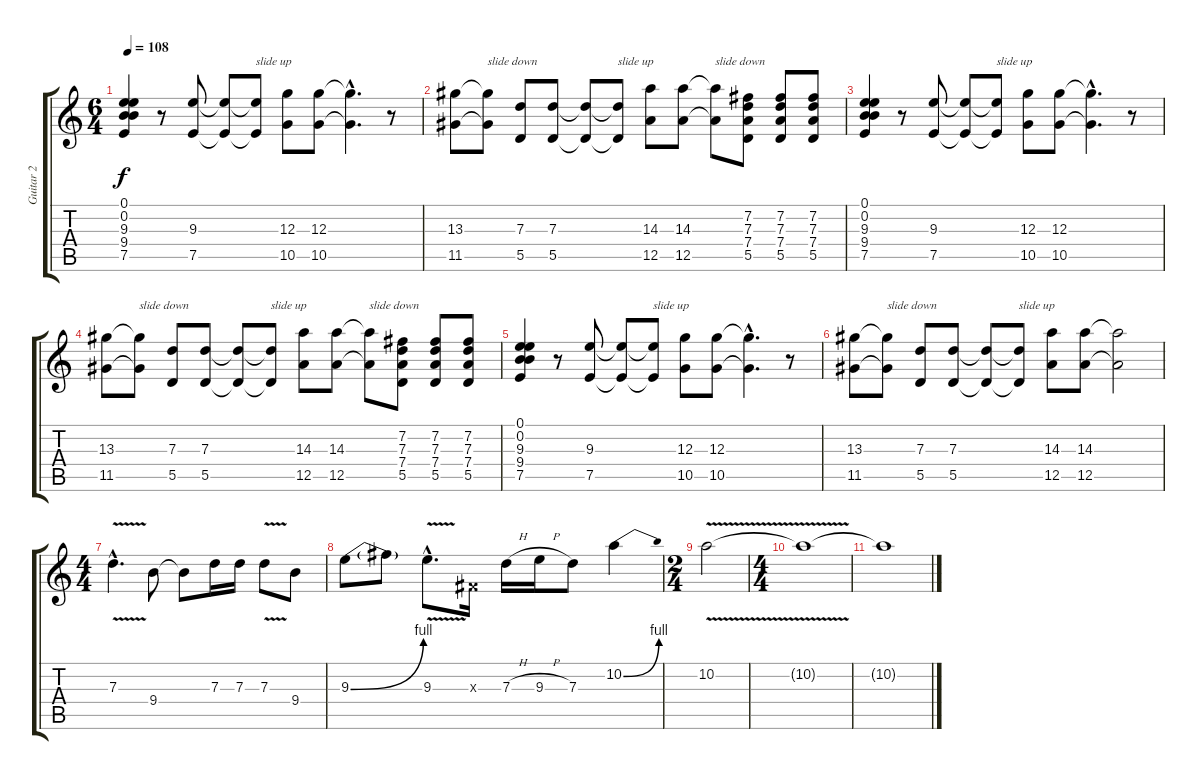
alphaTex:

\track ("Guitar 2" "Guitar 2") {instrument distortionguitar}
\staff {score tabs}
\tuning (E4 B3 G3 D3 A2 E2) {hide}
\ts (6 4)
\tempo 108
\clef g2
\ks c
(0.1 0.2 9.3 9.4 7.5).4{dy f} r.8 (9.3 7.5).8 (9.3{t} 7.5{t}).8 (9.3{t} 7.5{t}).8{txt "slide up"} (12.3 10.5).8 (12.3 10.5).8 (12.3{hac t} 10.5{hac t}).4{d} r.8 |
(13.3 11.5).8 (13.3{t} 11.5{t}).8{txt "slide down"} (7.3 5.5).8 (7.3 5.5).8 (7.3{t} 5.5{t}).8 (7.3{t} 5.5{t}).8{txt "slide up"} (14.3 12.5).8 (14.3 12.5).8 (14.3{t} 12.5{t}).8{txt "slide down"} (7.2 7.3 7.4 5.5).8 (7.2 7.3 7.4 5.5).8 (7.2 7.3 7.4 5.5).8 |
(0.1 0.2 9.3 9.4 7.5).4 r.8 (9.3 7.5).8 (9.3{t} 7.5{t}).8 (9.3{t} 7.5{t}).8{txt "slide up"} (12.3 10.5).8 (12.3 10.5).8 (12.3{hac t} 10.5{hac t}).4{d} r.8 |
(13.3 11.5).8 (13.3{t} 11.5{t}).8{txt "slide down"} (7.3 5.5).8 (7.3 5.5).8 (7.3{t} 5.5{t}).8 (7.3{t} 5.5{t}).8{txt "slide up"} (14.3 12.5).8 (14.3 12.5).8 (14.3{t} 12.5{t}).8{txt "slide down"} (7.2 7.3 7.4 5.5).8 (7.2 7.3 7.4 5.5).8 (7.2 7.3 7.4 5.5).8 |
(0.1 0.2 9.3 9.4 7.5).4 r.8 (9.3 7.5).8 (9.3{t} 7.5{t}).8 (9.3{t} 7.5{t}).8{txt "slide up"} (12.3 10.5).8 (12.3 10.5).8 (12.3{hac t} 10.5{hac t}).4{d} r.8 |
(13.3 11.5).8 (13.3{t} 11.5{t}).8{txt "slide down"} (7.3 5.5).8 (7.3 5.5).8 (7.3{t} 5.5{t}).8 (7.3{t} 5.5{t}).8{txt "slide up"} (14.3 12.5).8 (14.3 12.5).8 (14.3{t} 12.5{t}).2 |
\ts (4 4)
7.3{v hac}.4{d} 9.4.8 9.4{t}.8 7.3.16 7.3.16 7.3{v}.8 9.4.8 |
9.3{be (bend 0 0 60 4)}.8 9.3{t}.8 9.3{v hac}.8{d} -1.3{x}.16 7.3{h}.16 9.3{h}.16 7.3.8 10.2{be (bend 0 0 60 4)}.4 |
\ts (2 4)
10.2{v}.2 |
\ts (4 4)
10.2{t}.1 |
10.2{t}.1
